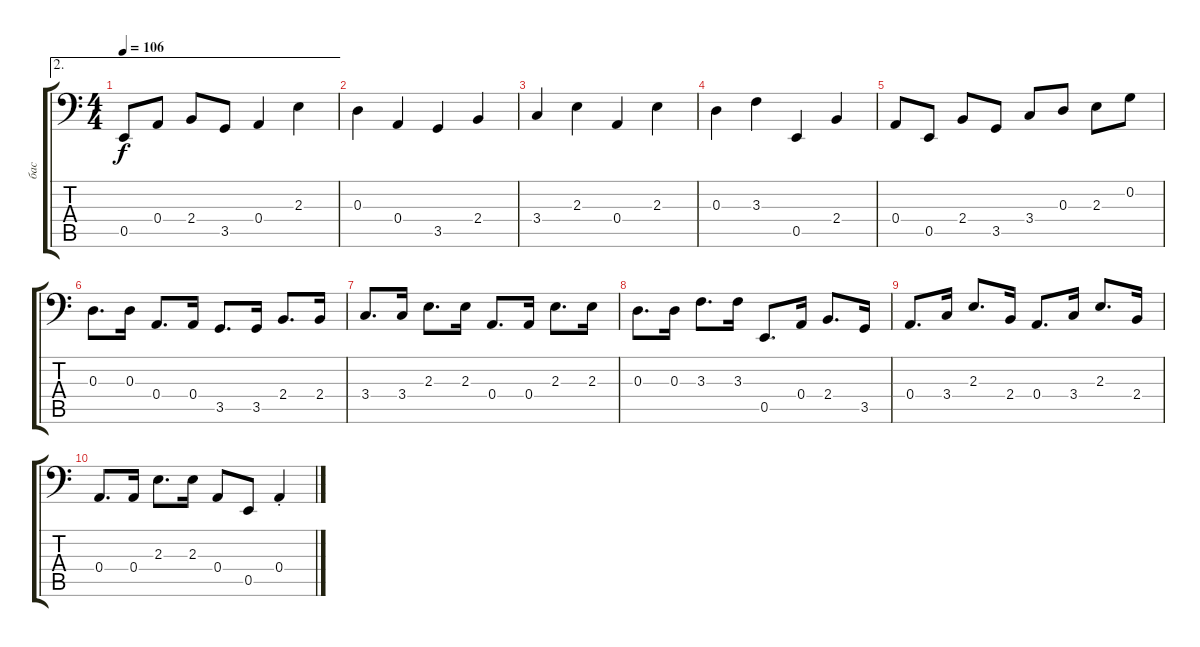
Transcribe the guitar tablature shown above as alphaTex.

\track ("бас" "бас") {instrument acousticbass}
\staff {score tabs}
\tuning (C3 G2 D2 A1 E1 B0) {hide}
\ae 2
\ts (4 4)
\tempo 106
\clef f4
\ks c
0.5.8{dy f} 0.4.8 2.4.8 3.5.8 0.4.4 2.3.4 |
0.3.4 0.4.4 3.5.4 2.4.4 |
3.4.4 2.3.4 0.4.4 2.3.4 |
0.3.4 3.3.4 0.5.4 2.4.4 |
0.4.8 0.5.8 2.4.8 3.5.8 3.4.8 0.3.8 2.3.8 0.2.8 |
0.3.8{d} 0.3.16 0.4.8{d} 0.4.16 3.5.8{d} 3.5.16 2.4.8{d} 2.4.16 |
3.4.8{d} 3.4.16 2.3.8{d} 2.3.16 0.4.8{d} 0.4.16 2.3.8{d} 2.3.16 |
0.3.8{d} 0.3.16 3.3.8{d} 3.3.16 0.5.8{d} 0.4.16 2.4.8{d} 3.5.16 |
0.4.8{d} 3.4.16 2.3.8{d} 2.4.16 0.4.8{d} 3.4.16 2.3.8{d} 2.4.16 |
0.4.8{d} 0.4.16 2.3.8{d} 2.3.16 0.4.8 0.5.8 0.4{st}.4
